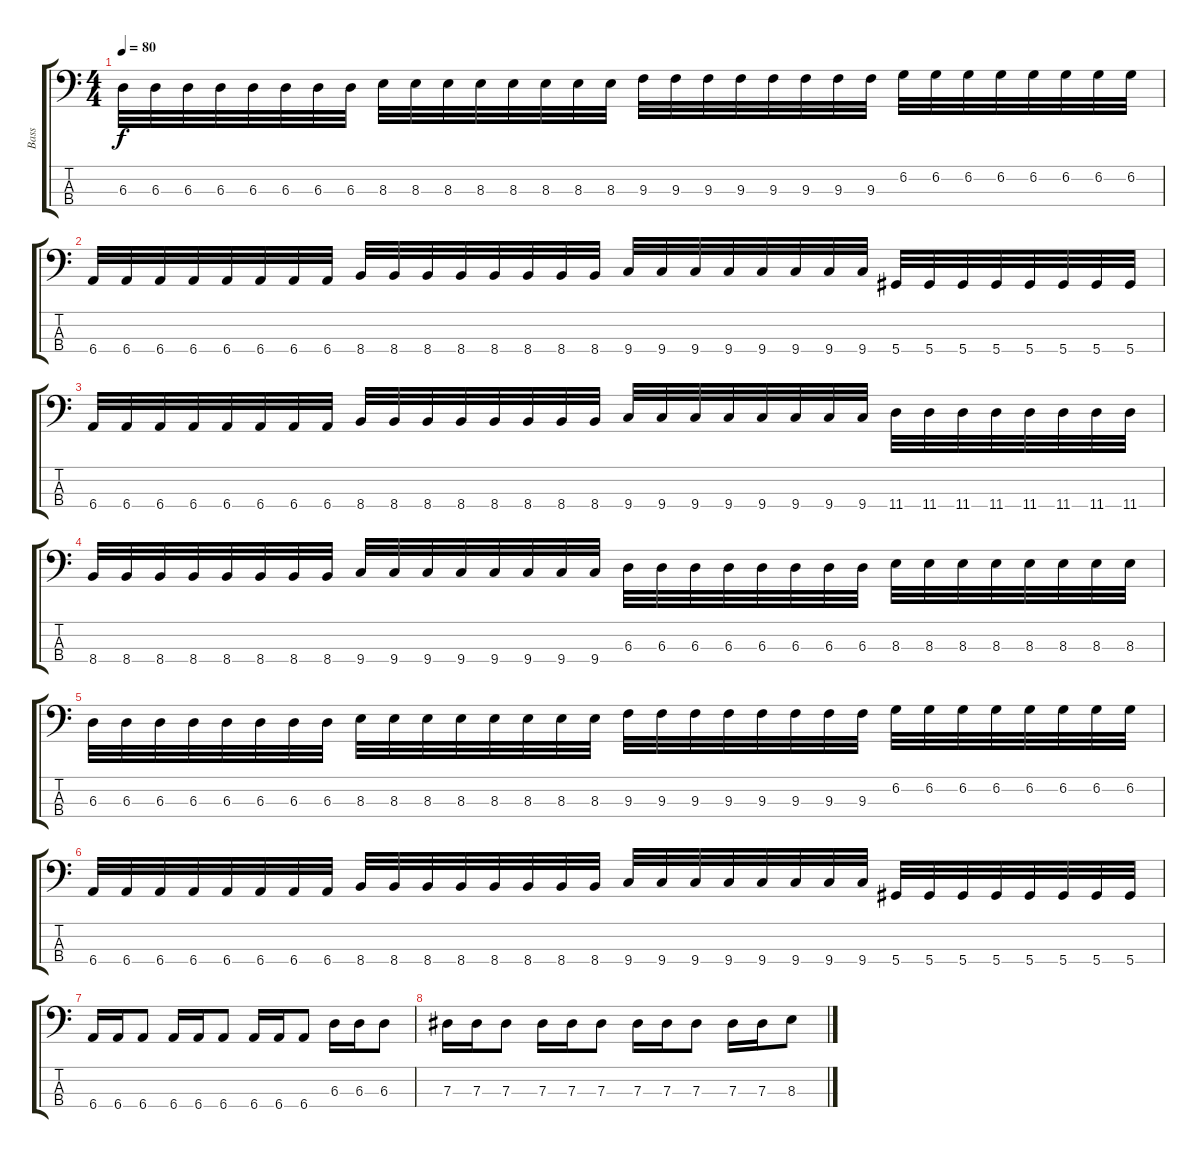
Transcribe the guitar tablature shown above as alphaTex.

\track ("Bass" "Bass") {instrument electricbassfinger}
\staff {score tabs}
\tuning (Gb2 Db2 Ab1 Eb1) {hide}
\ts (4 4)
\tempo 80
\clef f4
\ks c
6.3.32{dy f} 6.3.32 6.3.32 6.3.32 6.3.32 6.3.32 6.3.32 6.3.32 8.3.32 8.3.32 8.3.32 8.3.32 8.3.32 8.3.32 8.3.32 8.3.32 9.3.32 9.3.32 9.3.32 9.3.32 9.3.32 9.3.32 9.3.32 9.3.32 6.2.32 6.2.32 6.2.32 6.2.32 6.2.32 6.2.32 6.2.32 6.2.32 |
6.4.32 6.4.32 6.4.32 6.4.32 6.4.32 6.4.32 6.4.32 6.4.32 8.4.32 8.4.32 8.4.32 8.4.32 8.4.32 8.4.32 8.4.32 8.4.32 9.4.32 9.4.32 9.4.32 9.4.32 9.4.32 9.4.32 9.4.32 9.4.32 5.4.32 5.4.32 5.4.32 5.4.32 5.4.32 5.4.32 5.4.32 5.4.32 |
6.4.32 6.4.32 6.4.32 6.4.32 6.4.32 6.4.32 6.4.32 6.4.32 8.4.32 8.4.32 8.4.32 8.4.32 8.4.32 8.4.32 8.4.32 8.4.32 9.4.32 9.4.32 9.4.32 9.4.32 9.4.32 9.4.32 9.4.32 9.4.32 11.4.32 11.4.32 11.4.32 11.4.32 11.4.32 11.4.32 11.4.32 11.4.32 |
8.4.32 8.4.32 8.4.32 8.4.32 8.4.32 8.4.32 8.4.32 8.4.32 9.4.32 9.4.32 9.4.32 9.4.32 9.4.32 9.4.32 9.4.32 9.4.32 6.3.32 6.3.32 6.3.32 6.3.32 6.3.32 6.3.32 6.3.32 6.3.32 8.3.32 8.3.32 8.3.32 8.3.32 8.3.32 8.3.32 8.3.32 8.3.32 |
6.3.32 6.3.32 6.3.32 6.3.32 6.3.32 6.3.32 6.3.32 6.3.32 8.3.32 8.3.32 8.3.32 8.3.32 8.3.32 8.3.32 8.3.32 8.3.32 9.3.32 9.3.32 9.3.32 9.3.32 9.3.32 9.3.32 9.3.32 9.3.32 6.2.32 6.2.32 6.2.32 6.2.32 6.2.32 6.2.32 6.2.32 6.2.32 |
6.4.32 6.4.32 6.4.32 6.4.32 6.4.32 6.4.32 6.4.32 6.4.32 8.4.32 8.4.32 8.4.32 8.4.32 8.4.32 8.4.32 8.4.32 8.4.32 9.4.32 9.4.32 9.4.32 9.4.32 9.4.32 9.4.32 9.4.32 9.4.32 5.4.32 5.4.32 5.4.32 5.4.32 5.4.32 5.4.32 5.4.32 5.4.32 |
6.4.16 6.4.16 6.4.8 6.4.16 6.4.16 6.4.8 6.4.16 6.4.16 6.4.8 6.3.16 6.3.16 6.3.8 |
7.3.16 7.3.16 7.3.8 7.3.16 7.3.16 7.3.8 7.3.16 7.3.16 7.3.8 7.3.16 7.3.16 8.3.8
